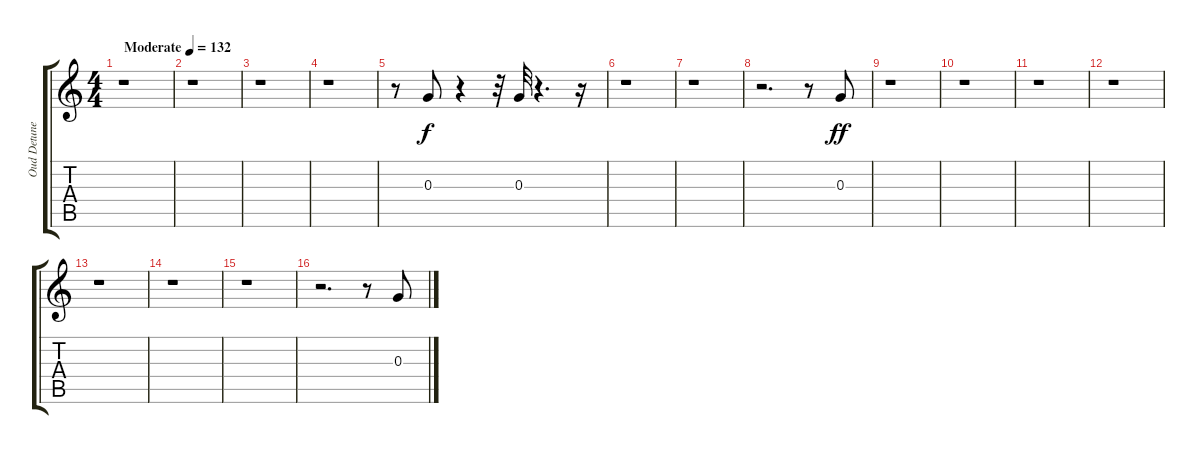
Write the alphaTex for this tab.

\track ("Oud Detune" "Oud Detune") {instrument banjo}
\staff {score tabs}
\tuning (E4 B3 G3 D3 A2 E2) {hide}
\displaytranspose 12
\ts (4 4)
\tempo (132 "Moderate")
\clef g2
\ks c
r.1{dy f instrument banjo} |
r.1 |
r.1 |
r.1 |
r.8 0.3.8 r.4 r.32 0.3.32 r.4{d} r.16 |
r.1 |
r.1 |
r.2{d} r.8 0.3.8{dy ff} |
r.1 |
r.1 |
r.1 |
r.1 |
r.1 |
r.1 |
r.1 |
r.2{d} r.8 0.3.8
